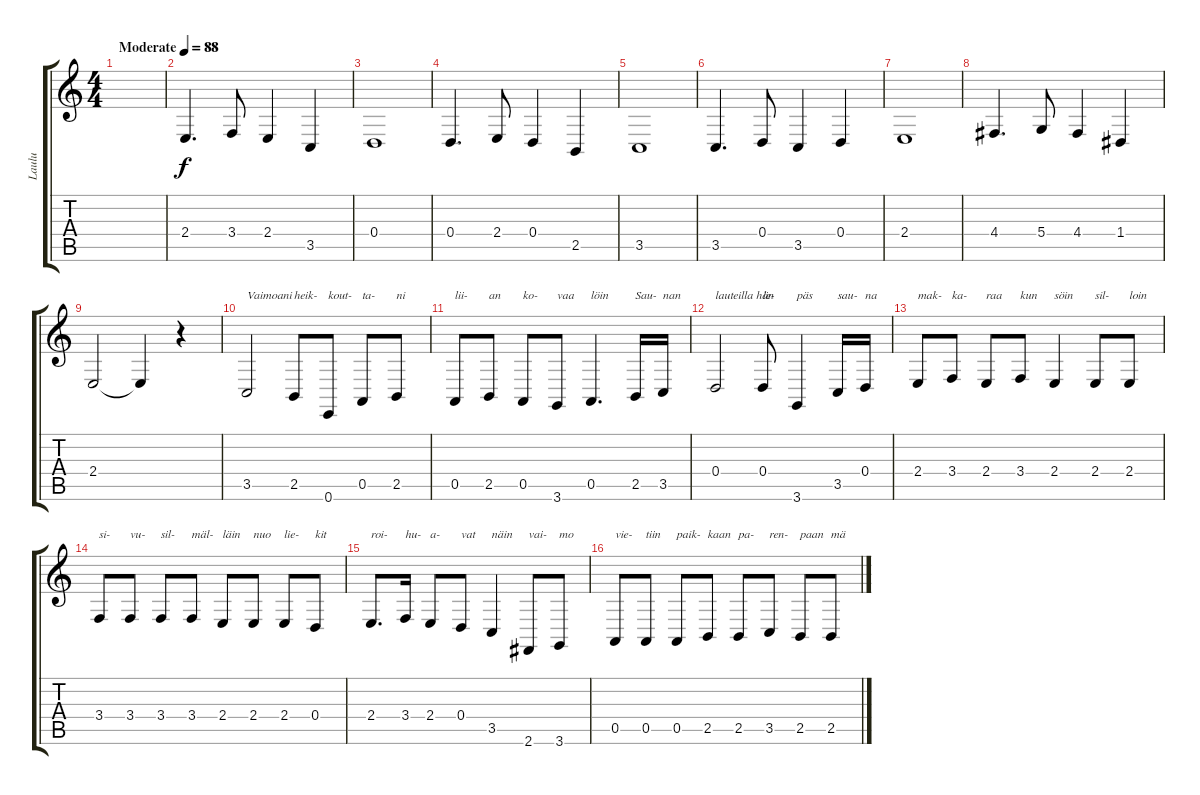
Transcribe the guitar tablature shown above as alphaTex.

\track ("Laulu" "Laulu") {instrument altosax}
\staff {score tabs}
\tuning (E4 B3 G3 D3 A2 E2) {hide}
\ts (4 4)
\tempo (88 "Moderate")
\tempo 180
\tempo (88 "Moderate")
\clef g2
\ks c
|
\tempo 88
2.4.4{d volume 12} 3.4.8 2.4.4 3.5.4 |
0.4.1 |
0.4.4{d} 2.4.8 0.4.4 2.5.4 |
3.5.1 |
3.5.4{d} 0.4.8 3.5.4 0.4.4 |
2.4.1 |
4.4.4{d} 5.4.8 4.4.4 1.4.4 |
2.4.2 2.4{t}.4 r.4 |
3.5.2{txt "Vaimoani" volume 16} 2.5.8{txt "heik-"} 0.6.8{txt "kout-"} 0.5.8{txt "ta-"} 2.5.8{txt "ni"} |
0.5.8{txt "lii-"} 2.5.8{txt "an"} 0.5.8{txt "ko-"} 3.6.8{txt "vaa"} 0.5.4{d txt "löin"} 2.5.16{txt "Sau-"} 3.5.16{txt "nan"} |
0.4.2{txt "lauteilla hän"} 0.4.8{txt "le-"} 3.6.4{txt "päs"} 3.5.16{txt "sau-"} 0.4.16{txt "na"} |
2.4.8{txt "mak-"} 3.4.8{txt "ka-"} 2.4.8{txt "raa"} 3.4.8{txt "kun"} 2.4.4{txt "söin"} 2.4.8{txt "sil-"} 2.4.8{txt "loin"} |
3.4.8{txt "si-"} 3.4.8{txt "vu-"} 3.4.8{txt "sil-"} 3.4.8{txt "mäl-"} 2.4.8{txt "läin"} 2.4.8{txt "nuo"} 2.4.8{txt "lie-"} 0.4.8{txt "kit"} |
2.4.8{d txt "roi-"} 3.4.16{txt "hu-"} 2.4.8{txt "a-"} 0.4.8{txt "vat"} 3.5.4{txt "näin"} 2.6.8{txt "vai-"} 3.6.8{txt "mo"} |
0.5.8{txt "vie-"} 0.5.8{txt "tiin"} 0.5.8{txt "paik-"} 2.5.8{txt "kaan"} 2.5.8{txt "pa-"} 3.5.8{txt "ren-"} 2.5.8{txt "paan"} 2.5.8{txt "mä"}
